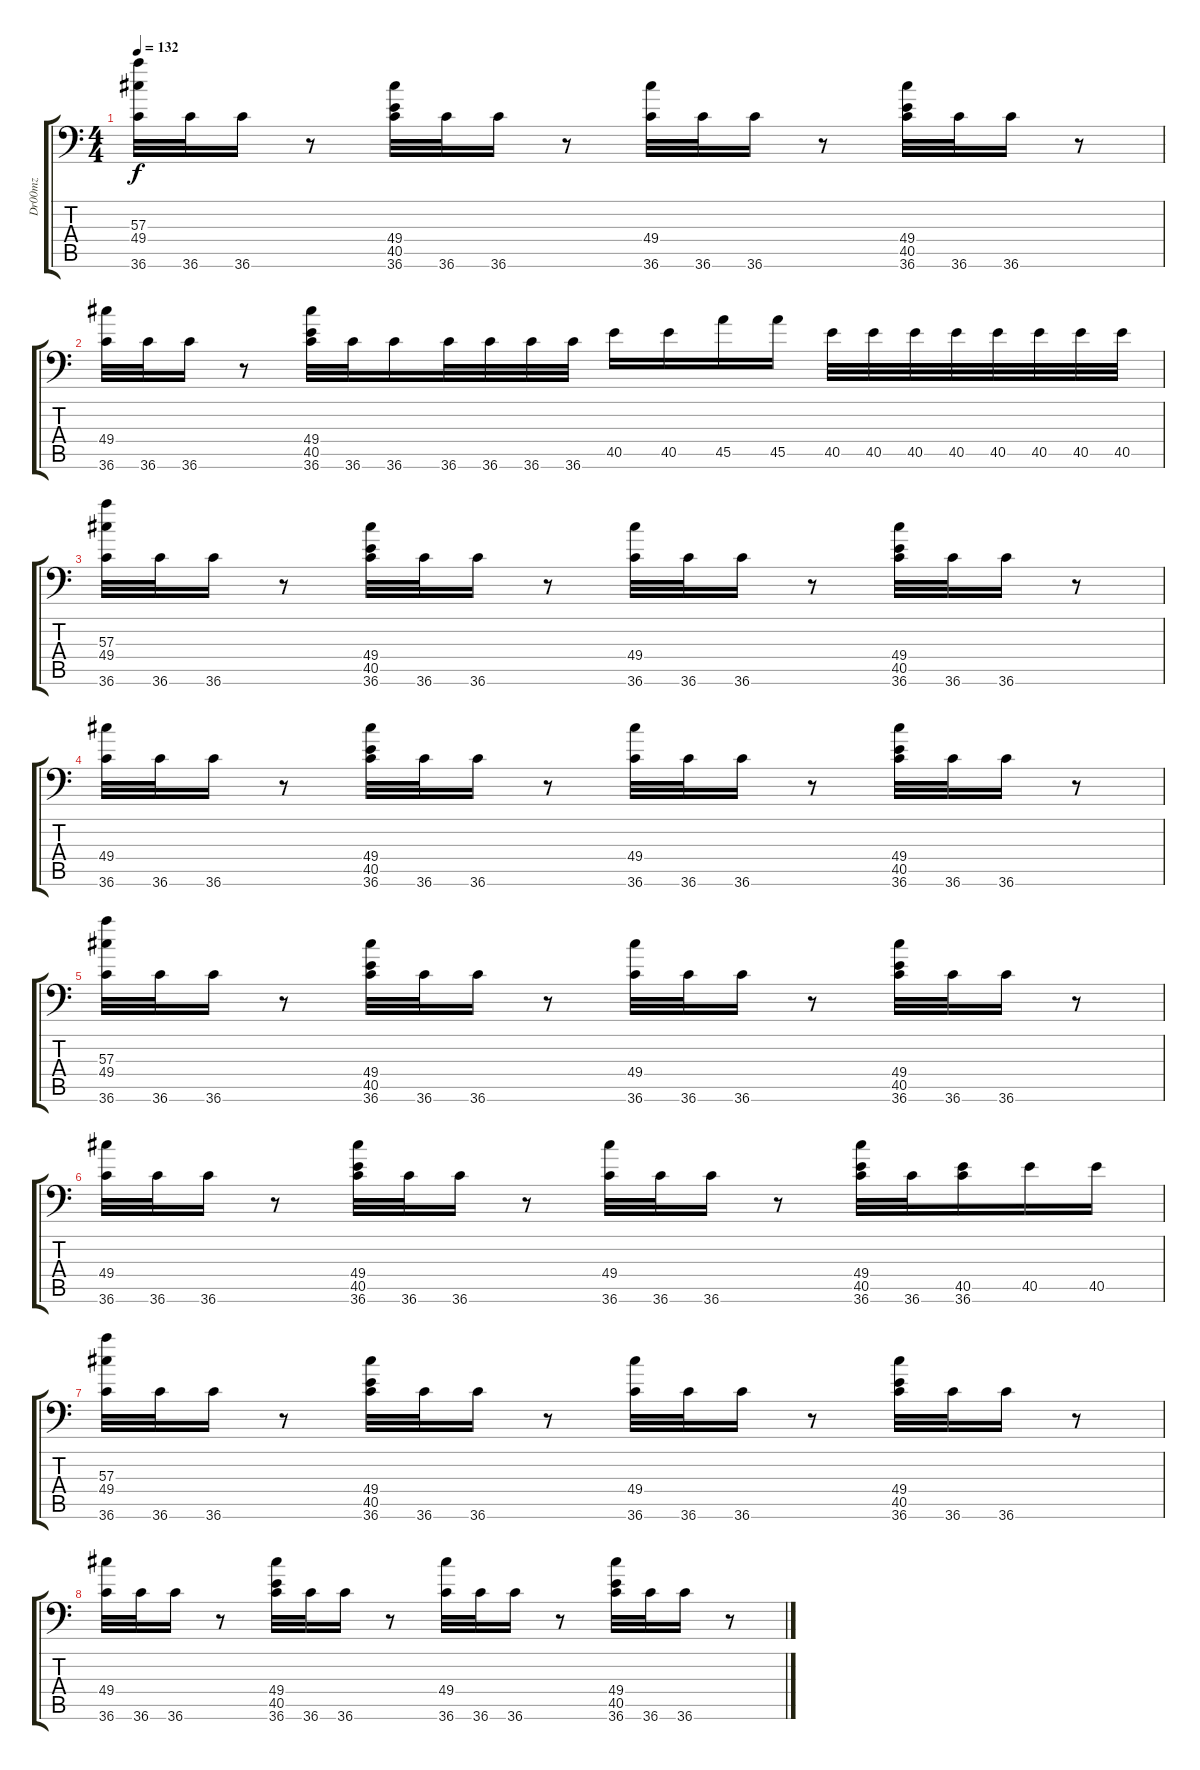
\track ("Dr00mz" "Dr00mz") {instrument acousticgrandpiano}
\staff {score tabs}
\tuning (C-1 C-1 C-1 C-1 C-1 C-1) {hide}
\ts (4 4)
\tempo 132
\clef f4
\ks c
(57.3 49.4 36.6).32{dy f} 36.6.32 36.6.16 r.8 (49.4 40.5 36.6).32 36.6.32 36.6.16 r.8 (49.4 36.6).32 36.6.32 36.6.16 r.8 (49.4 40.5 36.6).32 36.6.32 36.6.16 r.8 |
(49.4 36.6).32 36.6.32 36.6.16 r.8 (49.4 40.5 36.6).32 36.6.32 36.6.16 36.6.32 36.6.32 36.6.32 36.6.32 40.5.16 40.5.16 45.5.16 45.5.16 40.5.32 40.5.32 40.5.32 40.5.32 40.5.32 40.5.32 40.5.32 40.5.32 |
(57.3 49.4 36.6).32 36.6.32 36.6.16 r.8 (49.4 40.5 36.6).32 36.6.32 36.6.16 r.8 (49.4 36.6).32 36.6.32 36.6.16 r.8 (49.4 40.5 36.6).32 36.6.32 36.6.16 r.8 |
(49.4 36.6).32 36.6.32 36.6.16 r.8 (49.4 40.5 36.6).32 36.6.32 36.6.16 r.8 (49.4 36.6).32 36.6.32 36.6.16 r.8 (49.4 40.5 36.6).32 36.6.32 36.6.16 r.8 |
(57.3 49.4 36.6).32 36.6.32 36.6.16 r.8 (49.4 40.5 36.6).32 36.6.32 36.6.16 r.8 (49.4 36.6).32 36.6.32 36.6.16 r.8 (49.4 40.5 36.6).32 36.6.32 36.6.16 r.8 |
(49.4 36.6).32 36.6.32 36.6.16 r.8 (49.4 40.5 36.6).32 36.6.32 36.6.16 r.8 (49.4 36.6).32 36.6.32 36.6.16 r.8 (49.4 40.5 36.6).32 36.6.32 (40.5 36.6).16 40.5.16 40.5.16 |
(57.3 49.4 36.6).32 36.6.32 36.6.16 r.8 (49.4 40.5 36.6).32 36.6.32 36.6.16 r.8 (49.4 36.6).32 36.6.32 36.6.16 r.8 (49.4 40.5 36.6).32 36.6.32 36.6.16 r.8 |
(49.4 36.6).32 36.6.32 36.6.16 r.8 (49.4 40.5 36.6).32 36.6.32 36.6.16 r.8 (49.4 36.6).32 36.6.32 36.6.16 r.8 (49.4 40.5 36.6).32 36.6.32 36.6.16 r.8
